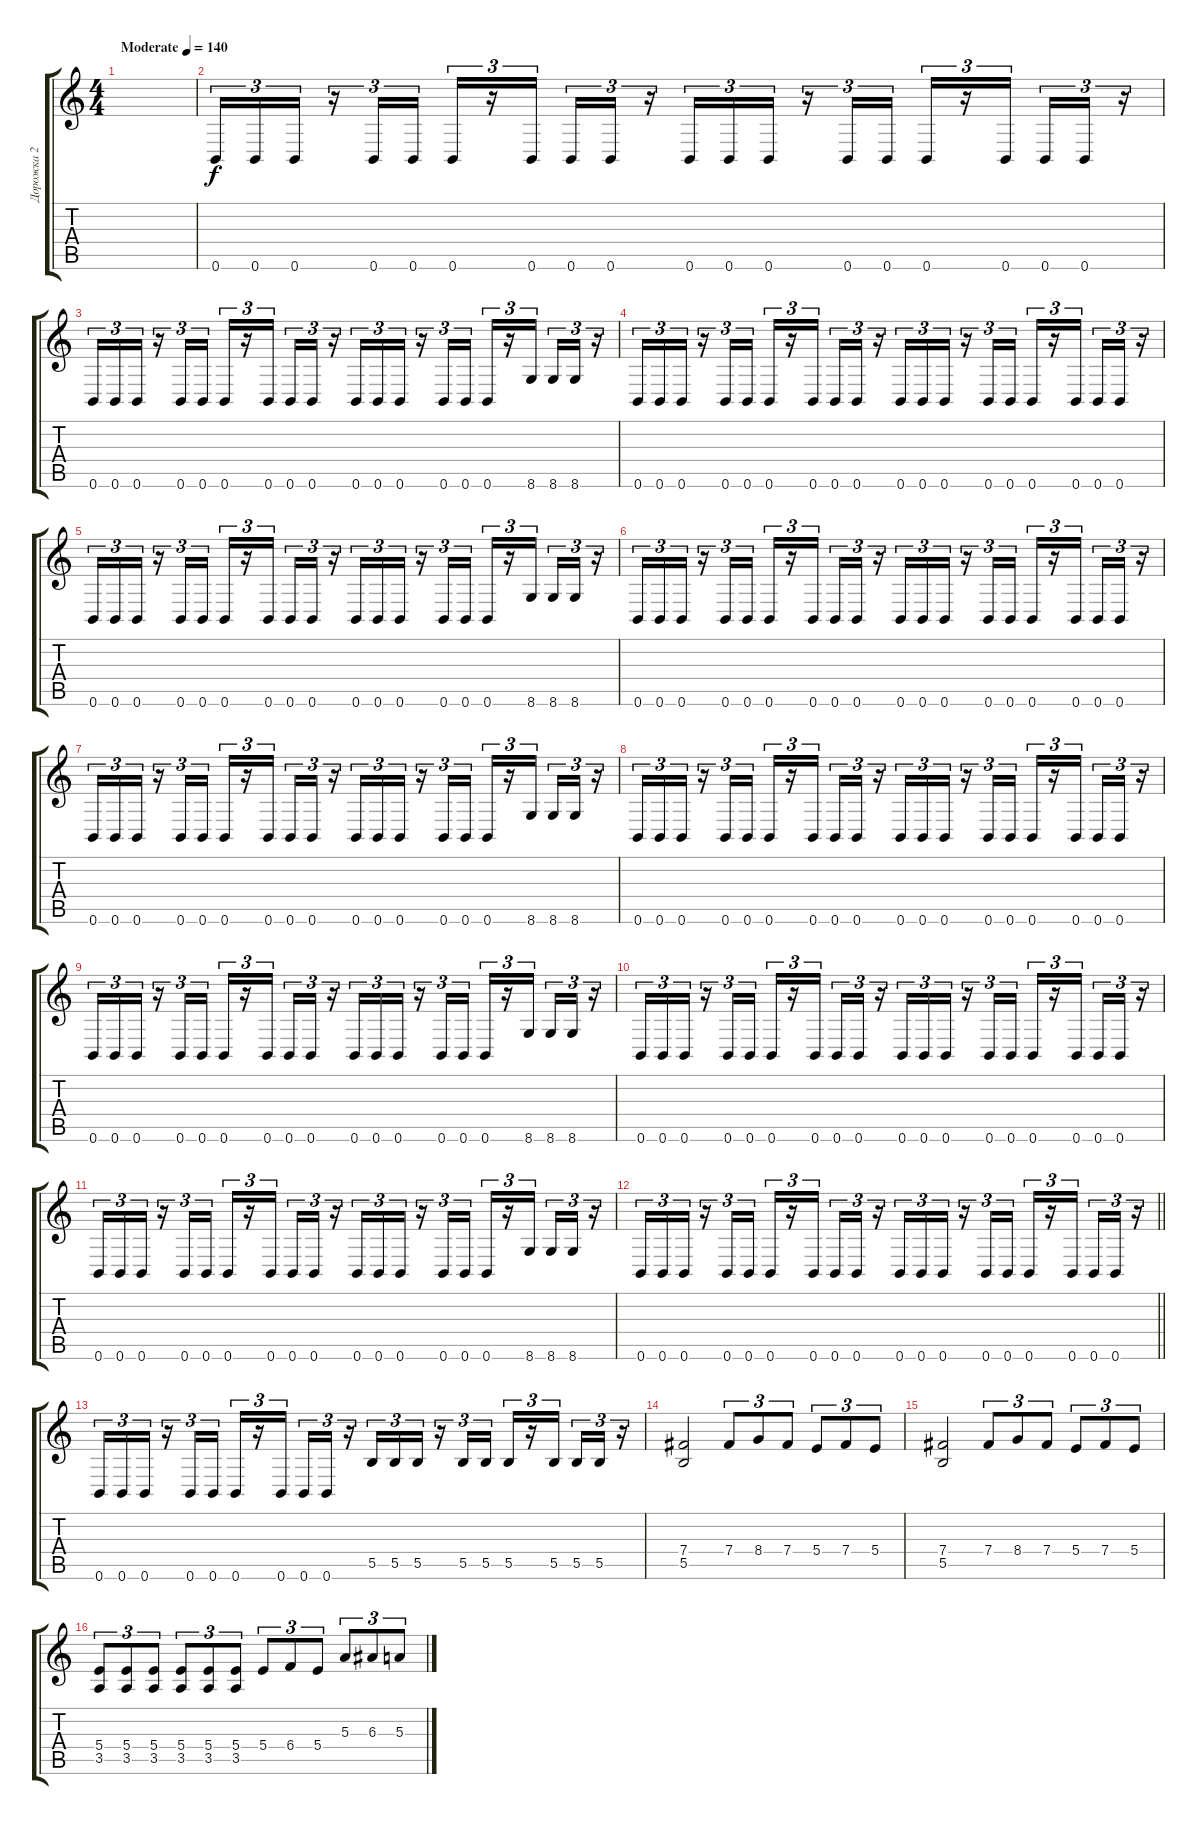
\track ("Дорожка 2" "Дорожка 2") {instrument distortionguitar}
\staff {score tabs}
\tuning (Db4 Ab3 E3 B2 Gb2 B1) {hide}
\ts (4 4)
\tempo (140 "Moderate")
\clef g2
\ks c
|
0.6.16{tu (3 2)} 0.6.16{tu (3 2)} 0.6.16{tu (3 2)} r.16{tu (3 2)} 0.6.16{tu (3 2)} 0.6.16{tu (3 2)} 0.6.16{tu (3 2)} r.16{tu (3 2)} 0.6.16{tu (3 2) beam splitsecondary} 0.6.16{tu (3 2)} 0.6.16{tu (3 2)} r.16{tu (3 2)} 0.6.16{tu (3 2)} 0.6.16{tu (3 2)} 0.6.16{tu (3 2)} r.16{tu (3 2)} 0.6.16{tu (3 2)} 0.6.16{tu (3 2)} 0.6.16{tu (3 2)} r.16{tu (3 2)} 0.6.16{tu (3 2) beam splitsecondary} 0.6.16{tu (3 2)} 0.6.16{tu (3 2)} r.16{tu (3 2)} |
0.6.16{tu (3 2)} 0.6.16{tu (3 2)} 0.6.16{tu (3 2)} r.16{tu (3 2)} 0.6.16{tu (3 2)} 0.6.16{tu (3 2)} 0.6.16{tu (3 2)} r.16{tu (3 2)} 0.6.16{tu (3 2) beam splitsecondary} 0.6.16{tu (3 2)} 0.6.16{tu (3 2)} r.16{tu (3 2)} 0.6.16{tu (3 2)} 0.6.16{tu (3 2)} 0.6.16{tu (3 2)} r.16{tu (3 2)} 0.6.16{tu (3 2)} 0.6.16{tu (3 2)} 0.6.16{tu (3 2)} r.16{tu (3 2)} 8.6.16{tu (3 2) beam splitsecondary} 8.6.16{tu (3 2)} 8.6.16{tu (3 2)} r.16{tu (3 2)} |
0.6.16{tu (3 2)} 0.6.16{tu (3 2)} 0.6.16{tu (3 2)} r.16{tu (3 2)} 0.6.16{tu (3 2)} 0.6.16{tu (3 2)} 0.6.16{tu (3 2)} r.16{tu (3 2)} 0.6.16{tu (3 2) beam splitsecondary} 0.6.16{tu (3 2)} 0.6.16{tu (3 2)} r.16{tu (3 2)} 0.6.16{tu (3 2)} 0.6.16{tu (3 2)} 0.6.16{tu (3 2)} r.16{tu (3 2)} 0.6.16{tu (3 2)} 0.6.16{tu (3 2)} 0.6.16{tu (3 2)} r.16{tu (3 2)} 0.6.16{tu (3 2) beam splitsecondary} 0.6.16{tu (3 2)} 0.6.16{tu (3 2)} r.16{tu (3 2)} |
0.6.16{tu (3 2)} 0.6.16{tu (3 2)} 0.6.16{tu (3 2)} r.16{tu (3 2)} 0.6.16{tu (3 2)} 0.6.16{tu (3 2)} 0.6.16{tu (3 2)} r.16{tu (3 2)} 0.6.16{tu (3 2) beam splitsecondary} 0.6.16{tu (3 2)} 0.6.16{tu (3 2)} r.16{tu (3 2)} 0.6.16{tu (3 2)} 0.6.16{tu (3 2)} 0.6.16{tu (3 2)} r.16{tu (3 2)} 0.6.16{tu (3 2)} 0.6.16{tu (3 2)} 0.6.16{tu (3 2)} r.16{tu (3 2)} 8.6.16{tu (3 2) beam splitsecondary} 8.6.16{tu (3 2)} 8.6.16{tu (3 2)} r.16{tu (3 2)} |
0.6.16{tu (3 2)} 0.6.16{tu (3 2)} 0.6.16{tu (3 2)} r.16{tu (3 2)} 0.6.16{tu (3 2)} 0.6.16{tu (3 2)} 0.6.16{tu (3 2)} r.16{tu (3 2)} 0.6.16{tu (3 2) beam splitsecondary} 0.6.16{tu (3 2)} 0.6.16{tu (3 2)} r.16{tu (3 2)} 0.6.16{tu (3 2)} 0.6.16{tu (3 2)} 0.6.16{tu (3 2)} r.16{tu (3 2)} 0.6.16{tu (3 2)} 0.6.16{tu (3 2)} 0.6.16{tu (3 2)} r.16{tu (3 2)} 0.6.16{tu (3 2) beam splitsecondary} 0.6.16{tu (3 2)} 0.6.16{tu (3 2)} r.16{tu (3 2)} |
0.6.16{tu (3 2)} 0.6.16{tu (3 2)} 0.6.16{tu (3 2)} r.16{tu (3 2)} 0.6.16{tu (3 2)} 0.6.16{tu (3 2)} 0.6.16{tu (3 2)} r.16{tu (3 2)} 0.6.16{tu (3 2) beam splitsecondary} 0.6.16{tu (3 2)} 0.6.16{tu (3 2)} r.16{tu (3 2)} 0.6.16{tu (3 2)} 0.6.16{tu (3 2)} 0.6.16{tu (3 2)} r.16{tu (3 2)} 0.6.16{tu (3 2)} 0.6.16{tu (3 2)} 0.6.16{tu (3 2)} r.16{tu (3 2)} 8.6.16{tu (3 2) beam splitsecondary} 8.6.16{tu (3 2)} 8.6.16{tu (3 2)} r.16{tu (3 2)} |
0.6.16{tu (3 2)} 0.6.16{tu (3 2)} 0.6.16{tu (3 2)} r.16{tu (3 2)} 0.6.16{tu (3 2)} 0.6.16{tu (3 2)} 0.6.16{tu (3 2)} r.16{tu (3 2)} 0.6.16{tu (3 2) beam splitsecondary} 0.6.16{tu (3 2)} 0.6.16{tu (3 2)} r.16{tu (3 2)} 0.6.16{tu (3 2)} 0.6.16{tu (3 2)} 0.6.16{tu (3 2)} r.16{tu (3 2)} 0.6.16{tu (3 2)} 0.6.16{tu (3 2)} 0.6.16{tu (3 2)} r.16{tu (3 2)} 0.6.16{tu (3 2) beam splitsecondary} 0.6.16{tu (3 2)} 0.6.16{tu (3 2)} r.16{tu (3 2)} |
0.6.16{tu (3 2)} 0.6.16{tu (3 2)} 0.6.16{tu (3 2)} r.16{tu (3 2)} 0.6.16{tu (3 2)} 0.6.16{tu (3 2)} 0.6.16{tu (3 2)} r.16{tu (3 2)} 0.6.16{tu (3 2) beam splitsecondary} 0.6.16{tu (3 2)} 0.6.16{tu (3 2)} r.16{tu (3 2)} 0.6.16{tu (3 2)} 0.6.16{tu (3 2)} 0.6.16{tu (3 2)} r.16{tu (3 2)} 0.6.16{tu (3 2)} 0.6.16{tu (3 2)} 0.6.16{tu (3 2)} r.16{tu (3 2)} 8.6.16{tu (3 2) beam splitsecondary} 8.6.16{tu (3 2)} 8.6.16{tu (3 2)} r.16{tu (3 2)} |
0.6.16{tu (3 2)} 0.6.16{tu (3 2)} 0.6.16{tu (3 2)} r.16{tu (3 2)} 0.6.16{tu (3 2)} 0.6.16{tu (3 2)} 0.6.16{tu (3 2)} r.16{tu (3 2)} 0.6.16{tu (3 2) beam splitsecondary} 0.6.16{tu (3 2)} 0.6.16{tu (3 2)} r.16{tu (3 2)} 0.6.16{tu (3 2)} 0.6.16{tu (3 2)} 0.6.16{tu (3 2)} r.16{tu (3 2)} 0.6.16{tu (3 2)} 0.6.16{tu (3 2)} 0.6.16{tu (3 2)} r.16{tu (3 2)} 0.6.16{tu (3 2) beam splitsecondary} 0.6.16{tu (3 2)} 0.6.16{tu (3 2)} r.16{tu (3 2)} |
0.6.16{tu (3 2)} 0.6.16{tu (3 2)} 0.6.16{tu (3 2)} r.16{tu (3 2)} 0.6.16{tu (3 2)} 0.6.16{tu (3 2)} 0.6.16{tu (3 2)} r.16{tu (3 2)} 0.6.16{tu (3 2) beam splitsecondary} 0.6.16{tu (3 2)} 0.6.16{tu (3 2)} r.16{tu (3 2)} 0.6.16{tu (3 2)} 0.6.16{tu (3 2)} 0.6.16{tu (3 2)} r.16{tu (3 2)} 0.6.16{tu (3 2)} 0.6.16{tu (3 2)} 0.6.16{tu (3 2)} r.16{tu (3 2)} 8.6.16{tu (3 2) beam splitsecondary} 8.6.16{tu (3 2)} 8.6.16{tu (3 2)} r.16{tu (3 2)} |
\barLineRight lightlight
0.6.16{tu (3 2)} 0.6.16{tu (3 2)} 0.6.16{tu (3 2)} r.16{tu (3 2)} 0.6.16{tu (3 2)} 0.6.16{tu (3 2)} 0.6.16{tu (3 2)} r.16{tu (3 2)} 0.6.16{tu (3 2) beam splitsecondary} 0.6.16{tu (3 2)} 0.6.16{tu (3 2)} r.16{tu (3 2)} 0.6.16{tu (3 2)} 0.6.16{tu (3 2)} 0.6.16{tu (3 2)} r.16{tu (3 2)} 0.6.16{tu (3 2)} 0.6.16{tu (3 2)} 0.6.16{tu (3 2)} r.16{tu (3 2)} 0.6.16{tu (3 2) beam splitsecondary} 0.6.16{tu (3 2)} 0.6.16{tu (3 2)} r.16{tu (3 2)} |
\section ("" " ")
0.6.16{tu (3 2)} 0.6.16{tu (3 2)} 0.6.16{tu (3 2)} r.16{tu (3 2)} 0.6.16{tu (3 2)} 0.6.16{tu (3 2)} 0.6.16{tu (3 2)} r.16{tu (3 2)} 0.6.16{tu (3 2) beam splitsecondary} 0.6.16{tu (3 2)} 0.6.16{tu (3 2)} r.16{tu (3 2)} 5.5.16{tu (3 2)} 5.5.16{tu (3 2)} 5.5.16{tu (3 2)} r.16{tu (3 2)} 5.5.16{tu (3 2)} 5.5.16{tu (3 2)} 5.5.16{tu (3 2)} r.16{tu (3 2)} 5.5.16{tu (3 2) beam splitsecondary} 5.5.16{tu (3 2)} 5.5.16{tu (3 2)} r.16{tu (3 2)} |
(7.4 5.5).2 7.4.8{tu (3 2)} 8.4.8{tu (3 2)} 7.4.8{tu (3 2)} 5.4.8{tu (3 2)} 7.4.8{tu (3 2)} 5.4.8{tu (3 2)} |
(7.4 5.5).2 7.4.8{tu (3 2)} 8.4.8{tu (3 2)} 7.4.8{tu (3 2)} 5.4.8{tu (3 2)} 7.4.8{tu (3 2)} 5.4.8{tu (3 2)} |
(5.4 3.5).8{tu (3 2)} (5.4 3.5).8{tu (3 2)} (5.4 3.5).8{tu (3 2)} (5.4 3.5).8{tu (3 2)} (5.4 3.5).8{tu (3 2)} (5.4 3.5).8{tu (3 2)} 5.4.8{tu (3 2)} 6.4.8{tu (3 2)} 5.4.8{tu (3 2)} 5.3.8{tu (3 2)} 6.3.8{tu (3 2)} 5.3.8{tu (3 2)}
